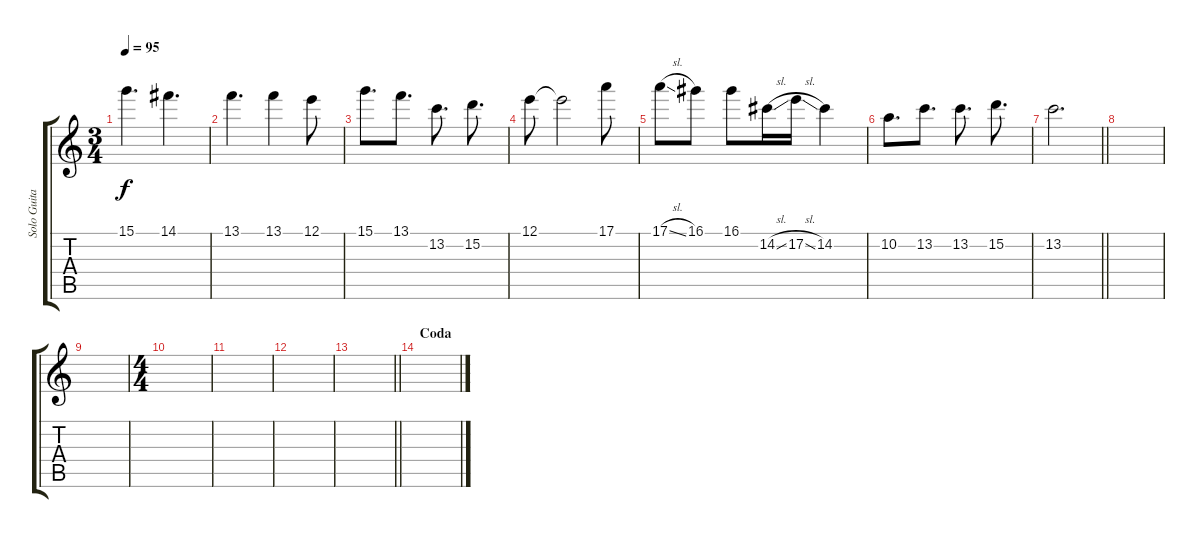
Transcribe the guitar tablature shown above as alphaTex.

\track ("Solo Guitar" "Solo Guita") {instrument distortionguitar}
\staff {score tabs}
\tuning (E4 B3 G3 D3 A2 D2) {hide}
\ts (3 4)
\tempo 95
\clef g2
\ks c
15.1.4{d dy f} 14.1.4{d} |
13.1.4{d} 13.1.4 12.1.8 |
15.1.8{d} 13.1.8{d} 13.2.8{d} 15.2.8{d} |
12.1.8 12.1{t}.2 17.1.8 |
17.1{sl}.8 16.1.8 16.1.8 14.2{sl}.16 17.2{sl}.16 14.2.4 |
10.2.8{d} 13.2.8{d} 13.2.8{d} 15.2.8{d} |
\barLineRight lightlight
13.2.2{d} |
|
|
\ts (4 4)
|
|
|
\barLineRight lightlight
|
\section ("" "Coda")
